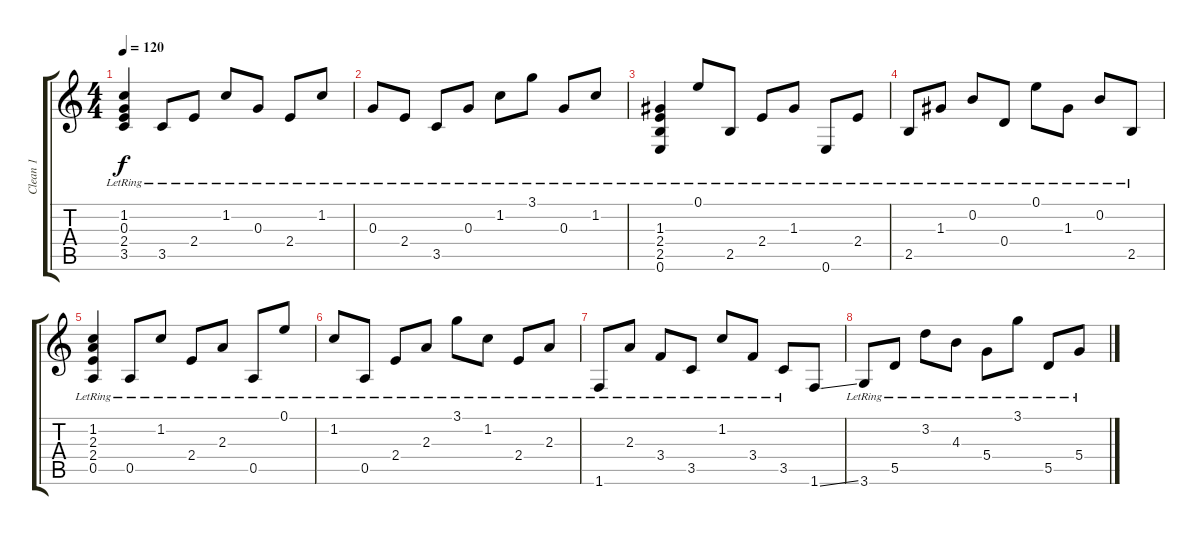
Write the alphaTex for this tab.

\track ("Clean 1" "Clean 1") {instrument electricguitarclean}
\staff {score tabs}
\tuning (E4 B3 G3 D3 A2 E2) {hide}
\ts (4 4)
\tempo 120
\clef g2
\ks c
(1.2{lr} 0.3{lr} 2.4{lr} 3.5{lr}).4{dy f} 3.5{lr}.8 2.4{lr}.8 1.2{lr}.8 0.3{lr}.8 2.4{lr}.8 1.2{lr}.8 |
0.3{lr}.8 2.4{lr}.8 3.5{lr}.8 0.3{lr}.8 1.2{lr}.8 3.1{lr}.8 0.3{lr}.8 1.2{lr}.8 |
(1.3{lr} 2.4{lr} 2.5{lr} 0.6{lr}).4 0.1{lr}.8 2.5{lr}.8 2.4{lr}.8 1.3{lr}.8 0.6{lr}.8 2.4{lr}.8 |
2.5{lr}.8 1.3{lr}.8 0.2{lr}.8 0.4{lr}.8 0.1{lr}.8 1.3{lr}.8 0.2{lr}.8 2.5{lr}.8 |
(1.2{lr} 2.3{lr} 2.4{lr} 0.5).4 0.5{lr}.8 1.2{lr}.8 2.4{lr}.8 2.3{lr}.8 0.5{lr}.8 0.1{lr}.8 |
1.2{lr}.8 0.5{lr}.8 2.4{lr}.8 2.3{lr}.8 3.1{lr}.8 1.2{lr}.8 2.4{lr}.8 2.3{lr}.8 |
1.6{lr}.8{volume 7} 2.3{lr}.8 3.4{lr}.8 3.5{lr}.8 1.2{lr}.8{volume 5} 3.4{lr}.8 3.5{lr}.8 1.6{ss}.8 |
3.6{lr}.8{volume 3} 5.5{lr}.8 3.2{lr}.8 4.3{lr}.8 5.4{lr}.8{volume 0} 3.1{lr}.8 5.5{lr}.8 5.4{lr}.8
